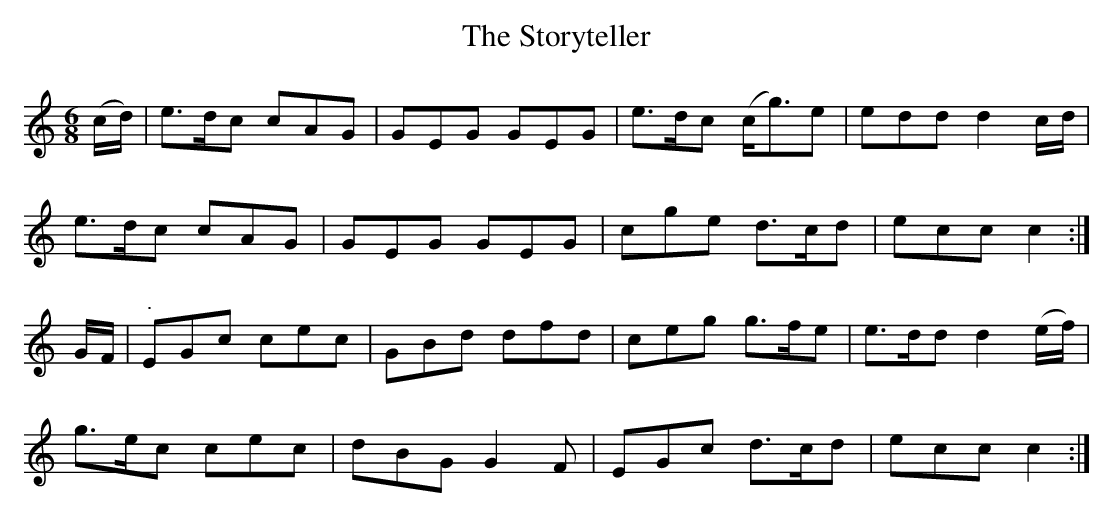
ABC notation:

X:1
T: Storyteller, The
M:6/8
L:1/8
K:C
(c/d/) | e>dc cAG | GEG GEG | e>dc (c<g)e | edd d2 c/d/ |
e>dc cAG | GEG GEG | cge d>cd | ecc c2 :|
G/F/ | "."EGc cec | GBd dfd | ceg g>fe | e>dd d2 (e/f/) |
g>ec cec | dBG G2F | EGc d>cd | ecc c2 :|
